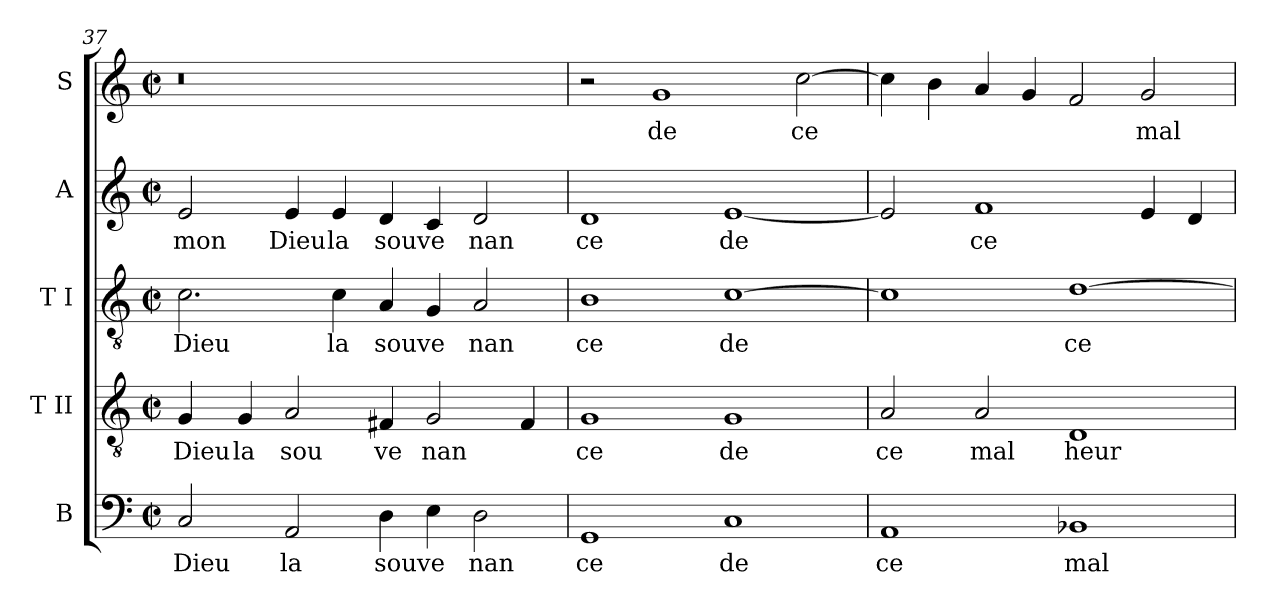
**kern	**text	**kern	**text	**kern	**text	**kern	**text	**kern	**text
*part5	*part5	*part4	*part4	*part3	*part3	*part2	*part2	*part1	*part1
*staff5	*staff5	*staff4	*staff4	*staff3	*staff3	*staff2	*staff2	*staff1	*staff1
*I"B	*	*I"T II	*	*I"T I	*	*I"A	*	*I"S	*
*clefF4	*	*clefGv2	*	*clefGv2	*	*clefG2	*	*clefG2	*
*M2/2	*	*M2/2	*	*M2/2	*	*M2/2	*	*M2/2	*
*met(c|)	*	*met(c|)	*	*met(c|)	*	*met(c|)	*	*met(c|)	*
=37	=37	=37	=37	=37	=37	=37	=37	=37	=37
!	!LO:LY:b:cj	!	!LO:LY:b:cj	!	!LO:LY:b:cj	!	!LO:LY:b:cj	!	!
2C/	Dieu	4G/	Dieu	2.c\	Dieu	2e/	mon	0r	.
!	!	!	!LO:LY:b:cj	!	!	!	!	!	!
.	.	4G/	la	.	.	.	.	.	.
!	!LO:LY:b:cj	!	!LO:LY:b:cj	!	!	!	!LO:LY:b:cj	!	!
2AA/	la	2A/	sou	.	.	4e/	Dieu	.	.
!	!	!	!	!	!LO:LY:b:cj	!	!LO:LY:b:cj	!	!
.	.	.	.	4c\	la	4e/	la	.	.
!	!LO:LY:b:cj	!	!LO:LY:b:cj	!	!LO:LY:b:cj	!	!LO:LY:b:cj	!	!
4D\	souve	4F#X/	ve	4A/	souve	4d/	souve	.	.
!	!	!	!LO:LY:b	!	!	!	!	!	!
4E\	.	2G/	nan	4G/	.	4c/	.	.	.
!	!LO:LY:b:cj	!	!	!	!LO:LY:b:cj	!	!LO:LY:b:cj	!	!
2D\	nan	.	.	2A/	nan	2d/	nan	.	.
.	.	4F#/	.	.	.	.	.	.	.
!!LO:LB:g=z
=38	=38	=38	=38	=38	=38	=38	=38	=38	=38
!	!LO:LY:b:cj	!	!LO:LY:b:cj	!	!LO:LY:b:cj	!	!LO:LY:b:cj	!	!
1GG	ce	1G	ce	1B	ce	1d	ce	2r	.
!	!	!	!	!	!	!	!	!	!LO:LY:b:cj
.	.	.	.	.	.	.	.	1g	de
!	!LO:LY:b:cj	!	!LO:LY:b:cj	!	!LO:LY:b:cj	!	!LO:LY:b:cj	!	!
1C	de	1G	de	[>1c	de	[<1e	de	.	.
!	!	!	!	!	!	!	!	!	!LO:LY:b:cj
.	.	.	.	.	.	.	.	[>2cc\	ce
=39	=39	=39	=39	=39	=39	=39	=39	=39	=39
!	!LO:LY:b:cj	!	!LO:LY:b:cj	!	!	!	!	!	!
1AA	ce	2A/	ce	1c]	.	2e/]	.	4cc\]	.
.	.	.	.	.	.	.	.	4b\	.
!	!	!	!LO:LY:b:cj	!	!	!	!LO:LY:b:cj	!	!
.	.	2A/	mal	.	.	1f	ce	4a/	.
.	.	.	.	.	.	.	.	4g/	.
!	!LO:LY:b:cj	!	!LO:LY:b:cj	!	!LO:LY:b:cj	!	!	!	!
1BB-X	mal	1D	heur	[>1d	ce	.	.	2f/	.
!	!	!	!	!	!	!	!	!	!LO:LY:b:cj
.	.	.	.	.	.	4e/	.	2g/	mal
.	.	.	.	.	.	4d/	.	.	.
=	=	=	=	=	=	=	=	=	=
*-	*-	*-	*-	*-	*-	*-	*-	*-	*-
